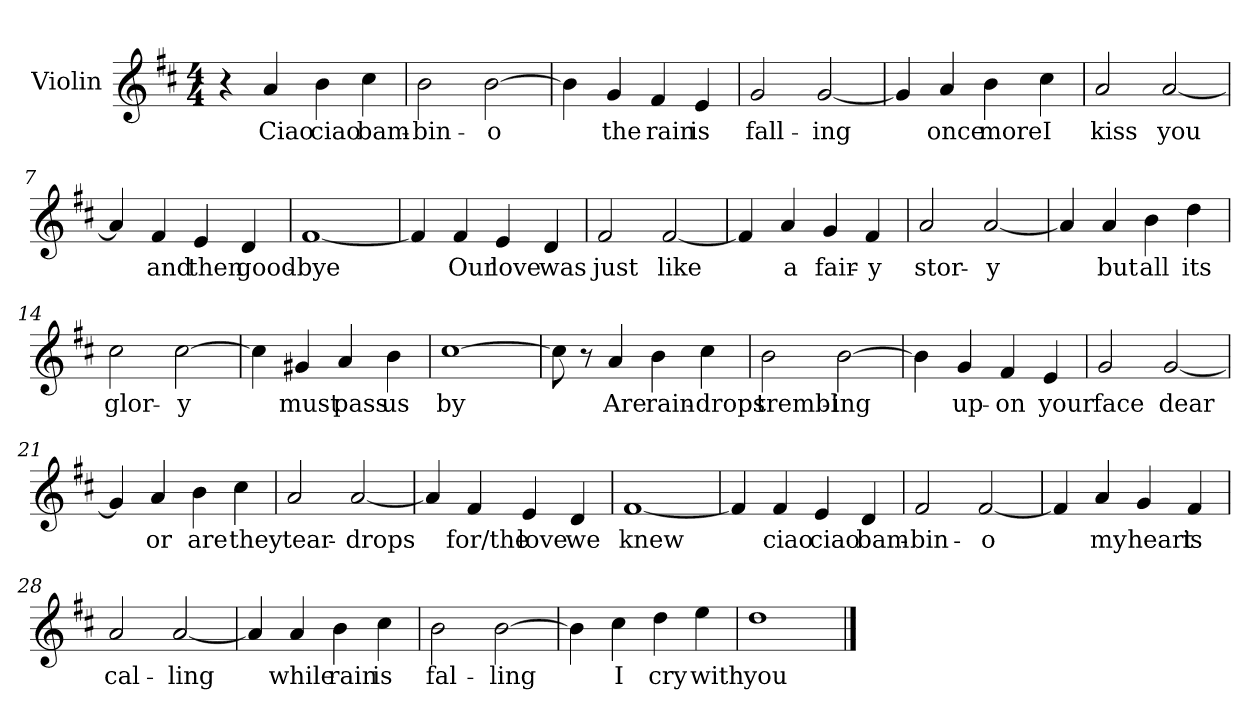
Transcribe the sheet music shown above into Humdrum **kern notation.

**kern	**text
*part1	*part1
*staff1	*staff1
*I"Violin	*
*I'Vln	*
*clefG2	*
*k[f#c#]	*
*D:	*
*M4/4	*
=1	=1
4r	.
4a/	Ciao
4b\	ciao
4cc#\	bam-
=2	=2
2b\	-bin-
[2b\	-o
=3	=3
4b\]	.
4g/	the
4f#/	rain
4e/	is
=4	=4
2g/	fall-
[2g/	-ing
!!LO:LB:g=z
=5	=5
4g/]	.
4a/	once
4b\	more
4cc#\	I
=6	=6
2a/	kiss
[2a/	you
=7	=7
4a/]	.
4f#/	and
4e/	then
4d/	good-
=8	=8
[1f#	-bye
!!LO:LB:g=z
=9	=9
4f#/]	.
4f#/	Our
4e/	love
4d/	was
=10	=10
2f#/	just
[2f#/	like
=11	=11
4f#/]	.
4a/	a
4g/	fair-
4f#/	-y
=12	=12
2a/	stor-
[2a/	-y
!!LO:LB:g=z
=13	=13
4a/]	.
4a/	but
4b\	all
4dd\	its
=14	=14
2cc#\	glor-
[2cc#\	-y
=15	=15
4cc#\]	.
4g#X/	must
4a/	pass
4b\	us
=16	=16
[1cc#	by
!!LO:LB:g=z
=17	=17
8cc#\]	.
8r	.
4a/	Are
4b\	rain-
4cc#\	-drops
=18	=18
2b\	trembl-
[2b\	-ing
=19	=19
4b\]	.
4g/	up-
4f#/	-on
4e/	your
=20	=20
2g/	face
[2g/	dear
!!LO:LB:g=z
=21	=21
4g/]	.
4a/	or
4b\	are
4cc#\	they
=22	=22
2a/	tear-
[2a/	-drops
=23	=23
4a/]	.
4f#/	for/the
4e/	love
4d/	we
=24	=24
[1f#	knew
!!LO:LB:g=z
=25	=25
4f#/]	.
4f#/	ciao
4e/	ciao
4d/	bam-
=26	=26
2f#/	-bin-
[2f#/	-o
=27	=27
4f#/]	.
4a/	my
4g/	heart
4f#/	is
=28	=28
2a/	cal-
[2a/	-ling
!!LO:LB:g=z
=29	=29
4a/]	.
4a/	while
4b\	rain
4cc#\	is
=30	=30
2b\	fal-
[2b\	-ling
=31	=31
4b\]	.
4cc#\	I
4dd\	cry
4ee\	with
=32	=32
1dd	you
==	==
*-	*-
